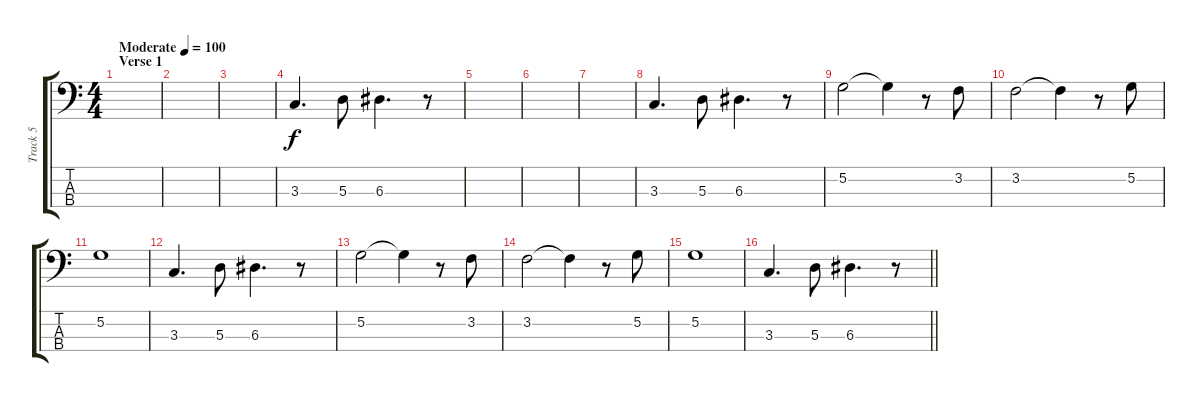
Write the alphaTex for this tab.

\track ("Track 5" "Track 5") {instrument electricbassfinger}
\staff {score tabs}
\tuning (G2 D2 A1 E1) {hide}
\ts (4 4)
\section ("" "Verse 1")
\tempo (100 "Moderate")
\clef f4
\ks c
|
|
|
3.3.4{d} 5.3.8 6.3.4{d} r.8 |
|
|
|
3.3.4{d} 5.3.8 6.3.4{d} r.8 |
5.2.2 5.2{t}.4 r.8 3.2.8 |
3.2.2 3.2{t}.4 r.8 5.2.8 |
5.2.1 |
3.3.4{d} 5.3.8 6.3.4{d} r.8 |
5.2.2 5.2{t}.4 r.8 3.2.8 |
3.2.2 3.2{t}.4 r.8 5.2.8 |
5.2.1 |
\barLineRight lightlight
3.3.4{d} 5.3.8 6.3.4{d} r.8
